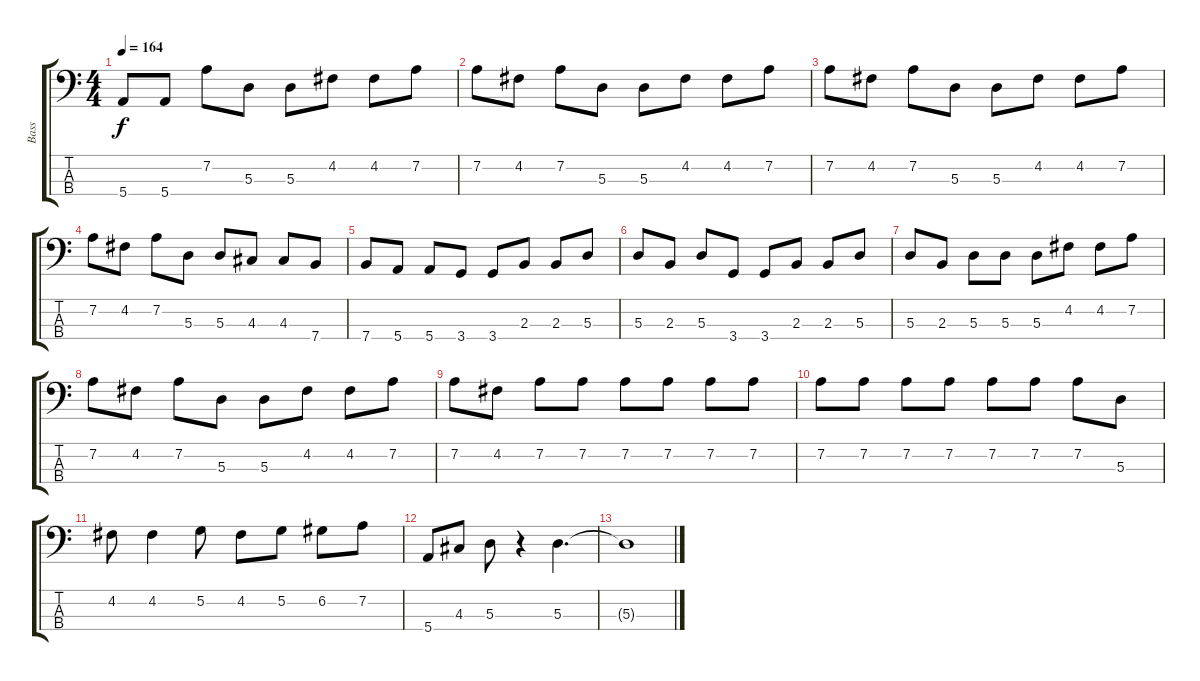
\track ("Bass" "Bass") {instrument electricbassfinger}
\staff {score tabs}
\tuning (G2 D2 A1 E1) {hide}
\ts (4 4)
\tempo 164
\clef f4
\ks c
5.4.8{dy f} 5.4.8 7.2.8 5.3.8 5.3.8 4.2.8 4.2.8 7.2.8 |
7.2.8 4.2.8 7.2.8 5.3.8 5.3.8 4.2.8 4.2.8 7.2.8 |
7.2.8 4.2.8 7.2.8 5.3.8 5.3.8 4.2.8 4.2.8 7.2.8 |
7.2.8 4.2.8 7.2.8 5.3.8 5.3.8 4.3.8 4.3.8 7.4.8 |
7.4.8 5.4.8 5.4.8 3.4.8 3.4.8 2.3.8 2.3.8 5.3.8 |
5.3.8 2.3.8 5.3.8 3.4.8 3.4.8 2.3.8 2.3.8 5.3.8 |
5.3.8 2.3.8 5.3.8 5.3.8 5.3.8 4.2.8 4.2.8 7.2.8 |
7.2.8 4.2.8 7.2.8 5.3.8 5.3.8 4.2.8 4.2.8 7.2.8 |
7.2.8 4.2.8 7.2.8 7.2.8 7.2.8 7.2.8 7.2.8 7.2.8 |
7.2.8 7.2.8 7.2.8 7.2.8 7.2.8 7.2.8 7.2.8 5.3.8 |
4.2.8 4.2.4 5.2.8 4.2.8 5.2.8 6.2.8 7.2.8 |
5.4.8 4.3.8 5.3.8 r.4 5.3.4{d} |
5.3{t}.1
